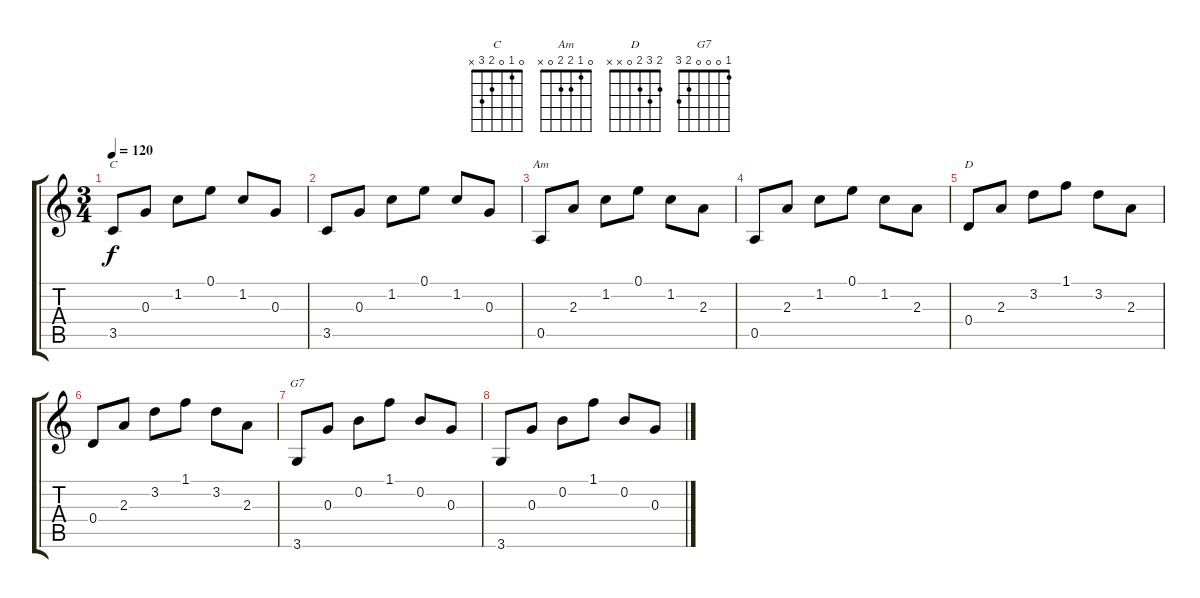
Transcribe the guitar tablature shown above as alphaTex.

\track "" {instrument overdrivenguitar}
\staff {score tabs}
\tuning (E4 B3 G3 D3 A2 E2) {hide}
\chord ("C" 0 1 0 2 3 x)
\chord ("Am" 0 1 2 2 0 x)
\chord ("D" 2 3 2 0 x x)
\chord ("G7" 1 0 0 0 2 3)
\ts (3 4)
\tempo 120
\clef g2
\ks c
3.5.8{ch "C" dy f instrument overdrivenguitar} 0.3.8 1.2.8 0.1.8 1.2.8 0.3.8 |
3.5.8 0.3.8 1.2.8 0.1.8 1.2.8 0.3.8 |
0.5.8{ch "Am"} 2.3.8 1.2.8 0.1.8 1.2.8 2.3.8 |
0.5.8 2.3.8 1.2.8 0.1.8 1.2.8 2.3.8 |
0.4.8{ch "D"} 2.3.8 3.2.8 1.1.8 3.2.8 2.3.8 |
0.4.8 2.3.8 3.2.8 1.1.8 3.2.8 2.3.8 |
3.6.8{ch "G7"} 0.3.8 0.2.8 1.1.8 0.2.8 0.3.8 |
3.6.8 0.3.8 0.2.8 1.1.8 0.2.8 0.3.8
